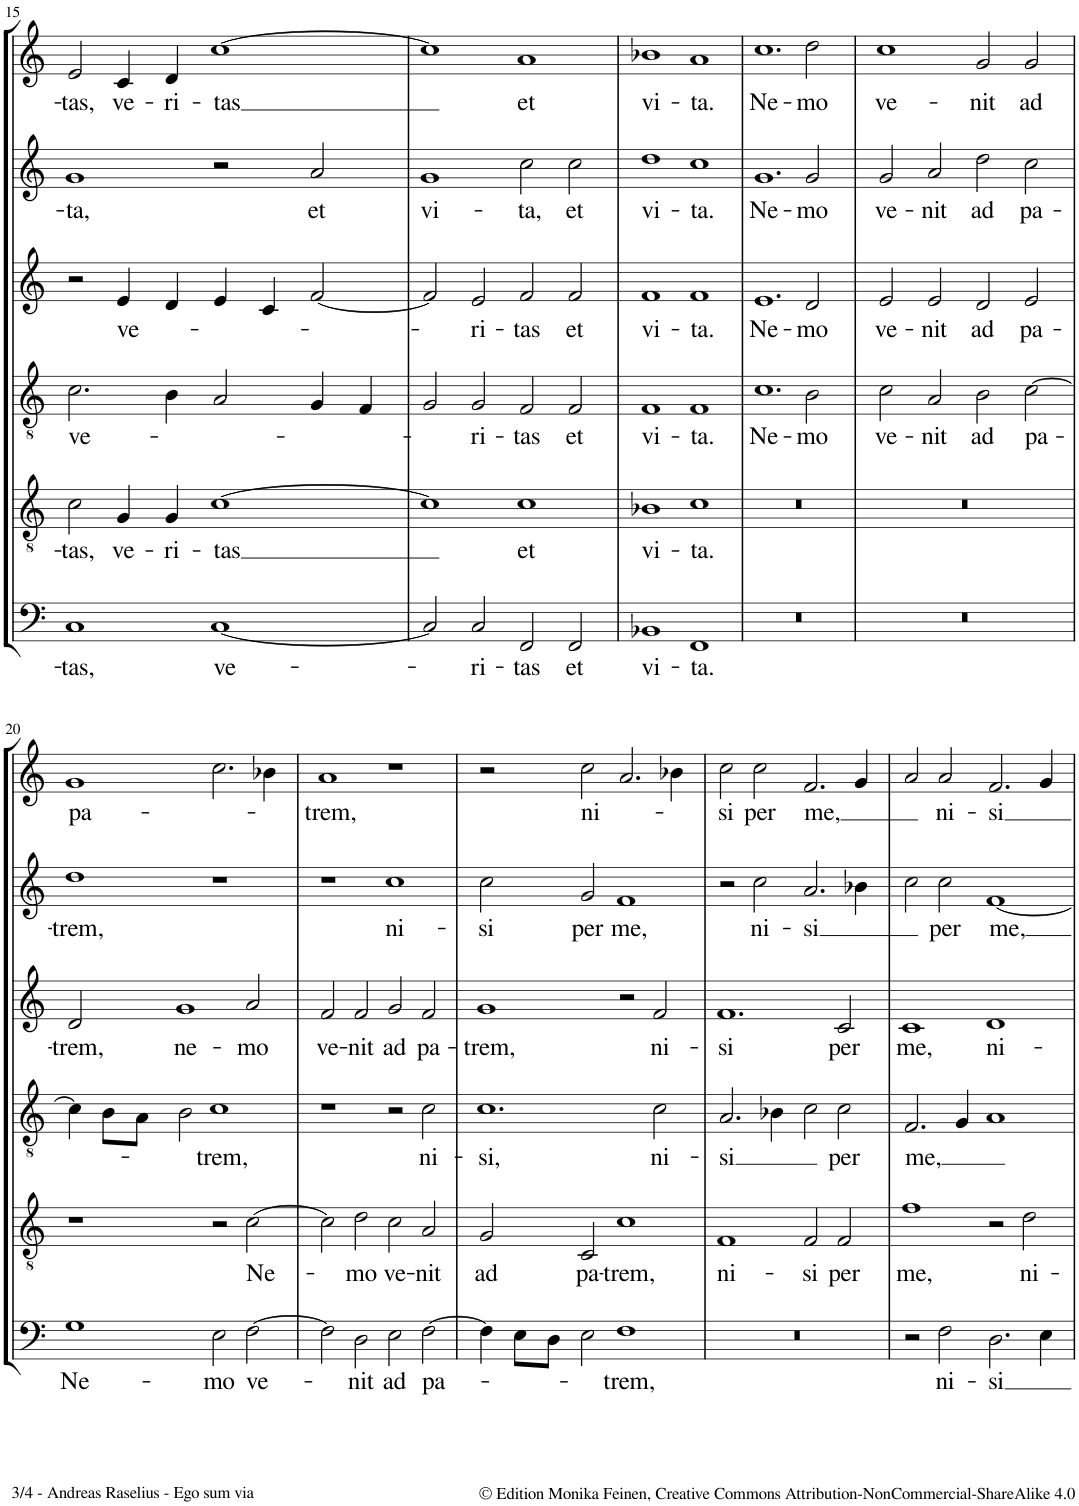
**kern	**text	**kern	**text	**kern	**text	**kern	**text	**kern	**text	**kern	**text
*part6	*part6	*part5	*part5	*part4	*part4	*part3	*part3	*part2	*part2	*part1	*part1
*staff6	*staff6	*staff5	*staff5	*staff4	*staff4	*staff3	*staff3	*staff2	*staff2	*staff1	*staff1
*I"Bassus	*	*I"Tenor	*	*I"Quintus	*	*I"Altus	*	*I"Sextus	*	*I"Cantus	*
!!LO:PB:g=z
*clefF4	*	*clefGv2	*	*clefGv2	*	*clefG2	*	*clefG2	*	*clefG2	*
*k[]	*	*k[]	*	*k[]	*	*k[]	*	*k[]	*	*k[]	*
*M4/2	*	*M4/2	*	*M4/2	*	*M4/2	*	*M4/2	*	*M4/2	*
=15	=15	=15	=15	=15	=15	=15	=15	=15	=15	=15	=15
!	!LO:LY:b	!	!LO:LY:b	!	!LO:LY:b	!	!	!	!LO:LY:b	!	!LO:LY:b
1C	tas,	2c\	tas,	2.c\	ve-	2r	.	1g	ta,	2e/	-tas,
!	!	!	!LO:LY:b	!	!	!	!LO:LY:b	!	!	!	!LO:LY:b
.	.	4G/	ve-	.	.	4e/	ve-	.	.	4c/	ve-
!	!	!	!LO:LY:b	!	!	!	!	!	!	!	!LO:LY:b
.	.	4G/	ri-	4B\	.	4d/	.	.	.	4d/	ri-
!	!LO:LY:b	!	!LO:LY:b	!	!	!	!	!	!	!	!LO:LY:b
[1C	ve-	[1c	-tas	2A/	.	4e/	.	2r	.	[1cc	-tas
.	.	.	.	.	.	4c/	.	.	.	.	.
!	!	!	!	!	!	!	!	!	!LO:LY:b	!	!
.	.	.	.	4G/	.	[2f/	.	2a/	et	.	.
.	.	.	.	4F/	.	.	.	.	.	.	.
=16	=16	=16	=16	=16	=16	=16	=16	=16	=16	=16	=16
!	!	!	!	!	!	!	!	!	!LO:LY:b	!	!
2C/]	.	1c]	.	2G/	.	2f/]	.	1g	vi-	1cc]	.
!	!LO:LY:b	!	!	!	!LO:LY:b	!	!LO:LY:b	!	!	!	!
2C/	-ri-	.	.	2G/	-ri-	2e/	-ri-	.	.	.	.
!	!LO:LY:b	!	!LO:LY:b	!	!LO:LY:b	!	!LO:LY:b	!	!LO:LY:b	!	!LO:LY:b
2FF/	-tas	1c	et	2F/	-tas	2f/	-tas	2cc\	-ta,	1a	et
!	!LO:LY:b	!	!	!	!LO:LY:b	!	!LO:LY:b	!	!LO:LY:b	!	!
2FF/	et	.	.	2F/	et	2f/	et	2cc\	et	.	.
=17	=17	=17	=17	=17	=17	=17	=17	=17	=17	=17	=17
!	!LO:LY:b	!	!LO:LY:b	!	!LO:LY:b	!	!LO:LY:b	!	!LO:LY:b	!	!LO:LY:b
1BB-X	vi-	1B-X	vi-	1F	vi-	1f	vi-	1dd	vi-	1b-X	vi-
!	!LO:LY:b	!	!LO:LY:b	!	!LO:LY:b	!	!LO:LY:b	!	!LO:LY:b	!	!LO:LY:b
1FF	-ta.	1c	-ta.	1F	-ta.	1f	-ta.	1cc	-ta.	1a	-ta.
=18	=18	=18	=18	=18	=18	=18	=18	=18	=18	=18	=18
!	!	!	!	!	!LO:LY:b	!	!LO:LY:b	!	!LO:LY:b	!	!LO:LY:b
0r	.	0r	.	1.c	Ne-	1.e	Ne-	1.g	Ne-	1.cc	Ne-
!	!	!	!	!	!LO:LY:b	!	!LO:LY:b	!	!LO:LY:b	!	!LO:LY:b
.	.	.	.	2B\	-mo	2d/	-mo	2g/	-mo	2dd\	-mo
=19	=19	=19	=19	=19	=19	=19	=19	=19	=19	=19	=19
!	!	!	!	!	!LO:LY:b	!	!LO:LY:b	!	!LO:LY:b	!	!LO:LY:b
0r	.	0r	.	2c\	ve-	2e/	ve-	2g/	ve-	1cc	ve-
!	!	!	!	!	!LO:LY:b	!	!LO:LY:b	!	!LO:LY:b	!	!
.	.	.	.	2A/	-nit	2e/	-nit	2a/	-nit	.	.
!	!	!	!	!	!LO:LY:b	!	!LO:LY:b	!	!LO:LY:b	!	!LO:LY:b
.	.	.	.	2B\	ad	2d/	ad	2dd\	ad	2g/	-nit
!	!	!	!	!	!LO:LY:b	!	!LO:LY:b	!	!LO:LY:b	!	!LO:LY:b
.	.	.	.	[2c\	pa-	2e/	pa-	2cc\	pa-	2g/	ad
!!LO:LB:g=z
=20	=20	=20	=20	=20	=20	=20	=20	=20	=20	=20	=20
!	!LO:LY:b	!	!	!	!	!	!LO:LY:b	!	!LO:LY:b	!	!LO:LY:b
1G	Ne-	1r	.	4c\]	.	2d/	-trem,	1dd	-trem,	1g	pa-
.	.	.	.	8B\L	.	.	.	.	.	.	.
.	.	.	.	8A\J	.	.	.	.	.	.	.
!	!	!	!	!	!	!	!LO:LY:b	!	!	!	!
.	.	.	.	2B\	.	1g	ne-	.	.	.	.
!	!LO:LY:b	!	!	!	!LO:LY:b	!	!	!	!	!	!
2E\	-mo	2r	.	1c	-trem,	.	.	1r	.	2.cc\	.
!	!LO:LY:b	!	!LO:LY:b	!	!	!	!LO:LY:b	!	!	!	!
[2F\	ve-	[2c\	Ne-	.	.	2a/	-mo	.	.	.	.
.	.	.	.	.	.	.	.	.	.	4b-X\	.
=21	=21	=21	=21	=21	=21	=21	=21	=21	=21	=21	=21
!	!	!	!	!	!	!	!LO:LY:b	!	!	!	!LO:LY:b
2F\]	.	2c\]	.	1r	.	2f/	ve-	1r	.	1a	-trem,
!	!LO:LY:b	!	!LO:LY:b	!	!	!	!LO:LY:b	!	!	!	!
2D\	-nit	2d\	-mo	.	.	2f/	-nit	.	.	.	.
!	!LO:LY:b	!	!LO:LY:b	!	!	!	!LO:LY:b	!	!LO:LY:b	!	!
2E\	ad	2c\	ve-	2r	.	2g/	ad	1cc	ni-	1r	.
!	!LO:LY:b	!	!LO:LY:b	!	!LO:LY:b	!	!LO:LY:b	!	!	!	!
[2F\	pa-	2A/	-nit	2c\	ni-	2f/	pa-	.	.	.	.
=22	=22	=22	=22	=22	=22	=22	=22	=22	=22	=22	=22
!	!	!	!LO:LY:b	!	!LO:LY:b	!	!LO:LY:b	!	!LO:LY:b	!	!
4F\]	.	2G/	ad	1.c	-si,	1g	trem,	2cc\	-si	2r	.
8E\L	.	.	.	.	.	.	.	.	.	.	.
8D\J	.	.	.	.	.	.	.	.	.	.	.
!	!	!	!LO:LY:b	!	!	!	!	!	!LO:LY:b	!	!LO:LY:b
2E\	.	2C/	pa-	.	.	.	.	2g/	per	2cc\	ni-
!	!LO:LY:b	!	!LO:LY:b	!	!	!	!	!	!LO:LY:b	!	!
1F	-trem,	1c	trem,	.	.	2r	.	1f	me,	2.a/	.
!	!	!	!	!	!LO:LY:b	!	!LO:LY:b	!	!	!	!
.	.	.	.	2c\	ni-	2f/	ni-	.	.	.	.
.	.	.	.	.	.	.	.	.	.	4b-X\	.
=23	=23	=23	=23	=23	=23	=23	=23	=23	=23	=23	=23
!	!	!	!LO:LY:b	!	!LO:LY:b	!	!LO:LY:b	!	!	!	!LO:LY:b
0r	.	1F	ni-	2.A/	-si	1.f	-si	2r	.	2cc\	si
!	!	!	!	!	!	!	!	!	!LO:LY:b	!	!LO:LY:b
.	.	.	.	.	.	.	.	2cc\	ni-	2cc\	per
.	.	.	.	4B-X\	.	.	.	.	.	.	.
!	!	!	!LO:LY:b	!	!	!	!	!	!LO:LY:b	!	!LO:LY:b
.	.	2F/	-si	2c\	.	.	.	2.a/	si	2.f/	me,
!	!	!	!LO:LY:b	!	!LO:LY:b	!	!LO:LY:b	!	!	!	!
.	.	2F/	per	2c\	per	2c/	per	.	.	.	.
.	.	.	.	.	.	.	.	4b-X\	.	4g/	.
=24	=24	=24	=24	=24	=24	=24	=24	=24	=24	=24	=24
!	!	!	!LO:LY:b	!	!LO:LY:b	!	!LO:LY:b	!	!	!	!
2r	.	1f	me,	2.F/	me,	1c	me,	2cc\	.	2a/	.
!	!LO:LY:b	!	!	!	!	!	!	!	!LO:LY:b	!	!LO:LY:b
2F\	ni-	.	.	.	.	.	.	2cc\	per	2a/	ni-
.	.	.	.	4G/	.	.	.	.	.	.	.
!	!LO:LY:b	!	!	!	!	!	!LO:LY:b	!	!LO:LY:b	!	!LO:LY:b
2.D\	-si	2r	.	1A	.	1d	ni-	[1f	me,	2.f/	-si
!	!	!	!LO:LY:b	!	!	!	!	!	!	!	!
.	.	2d\	ni-	.	.	.	.	.	.	.	.
4E\	.	.	.	.	.	.	.	.	.	4g/	.
=	=	=	=	=	=	=	=	=	=	=	=
*-	*-	*-	*-	*-	*-	*-	*-	*-	*-	*-	*-
